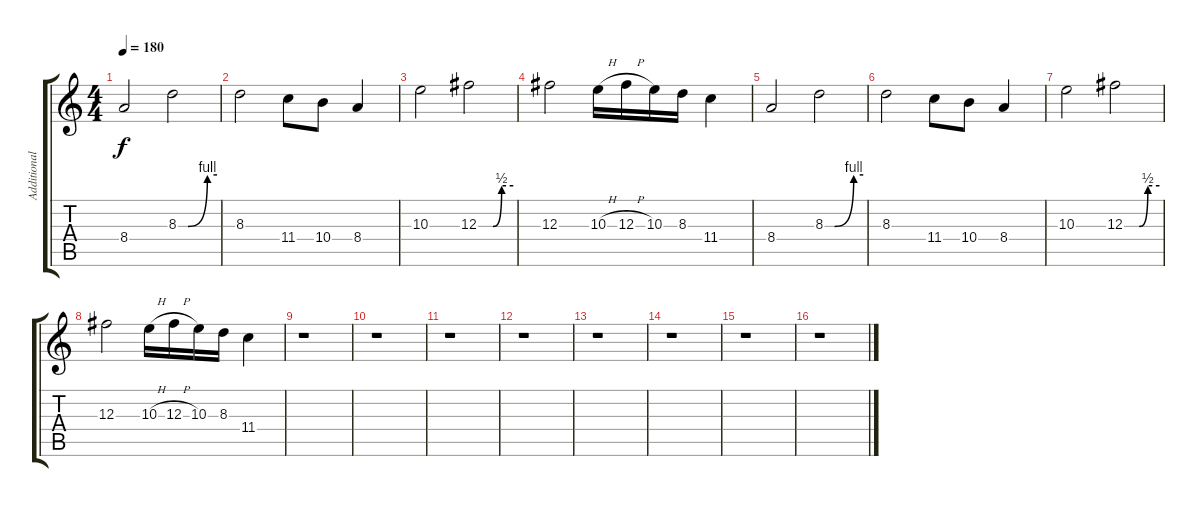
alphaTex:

\track ("Additional Guitars" "Additional") {instrument distortionguitar}
\staff {score tabs}
\tuning (Eb4 Bb3 Gb3 Db3 Ab2 Eb2) {hide}
\ts (4 4)
\tempo 180
\clef g2
\ks c
8.4.2{dy f} 8.3{be (custom 0 0 15 0 45 4 60 4)}.2 |
8.3.2 11.4.8 10.4.8 8.4.4 |
10.3.2 12.3{be (custom 0 0 25 0 40 2 60 2)}.2 |
12.3.2 10.3{h}.16 12.3{h}.16 10.3.16 8.3.16 11.4.4 |
8.4.2 8.3{be (custom 0 0 15 0 45 4 60 4)}.2 |
8.3.2 11.4.8 10.4.8 8.4.4 |
10.3.2 12.3{be (custom 0 0 25 0 40 2 60 2)}.2 |
12.3.2 10.3{h}.16 12.3{h}.16 10.3.16 8.3.16 11.4.4 |
r.1 |
r.1 |
r.1 |
r.1 |
r.1 |
r.1 |
r.1 |
r.1
